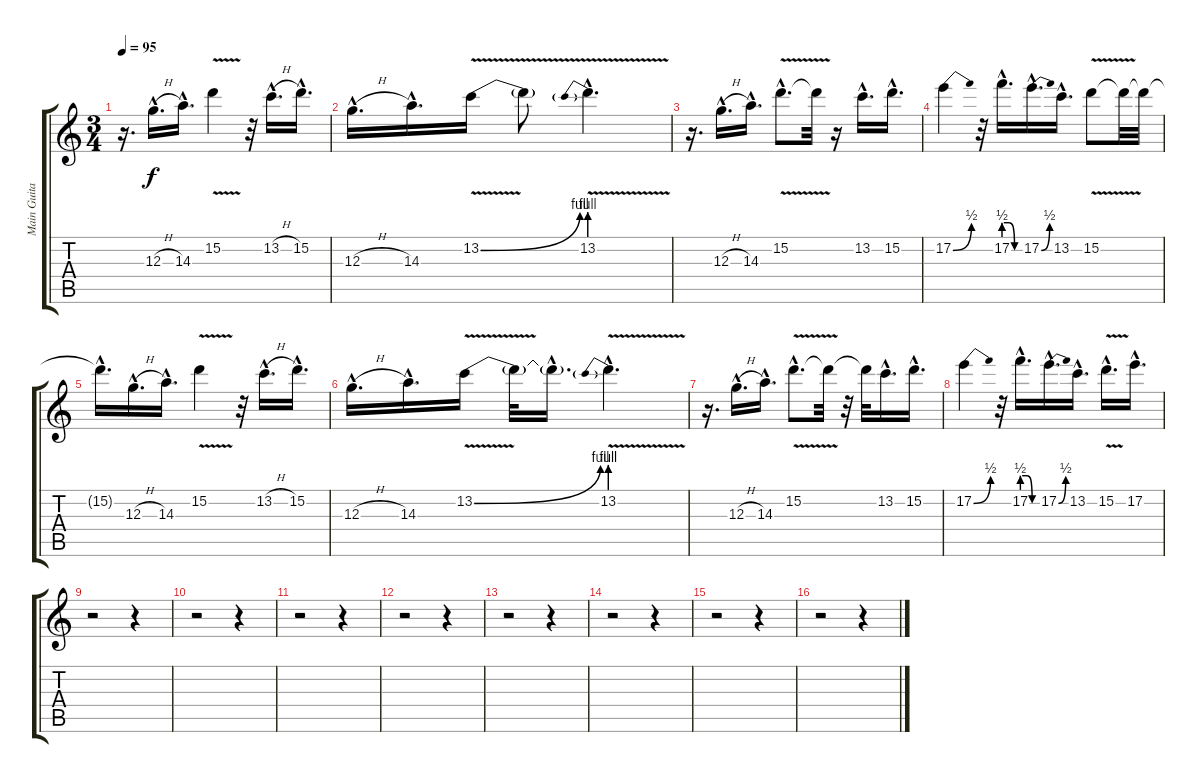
\track ("Main Guitar" "Main Guita") {instrument overdrivenguitar}
\staff {score tabs}
\tuning (E4 B3 G3 D3 A2 E2) {hide}
\ts (3 4)
\tempo 95
\clef g2
\ks c
r.16{d dy f} 12.3{h hac}.16{d} 14.3{hac}.16{d} 15.2{v}.4 r.32 13.2{h hac}.16{d} 15.2{hac}.16{d} |
12.3{h hac}.16{d} 14.3{hac}.16{d} 13.2{be (bend 0 0 60 4) v}.16 13.2{t}.8 13.2{be (prebend 0 4 60 4) v hac}.4{d} |
r.16{d} 12.3{h hac}.16{d} 14.3{hac}.16{d} 15.2{v hac}.8{d} 15.2{t}.32 r.16 13.2{hac}.16{d} 15.2{hac}.16{d} |
17.2{be (bend 0 0 60 2)}.4 r.32 17.2{be (custom 0 2 20 2 40 0 60 0) hac}.16{d} 17.2{be (bend 0 0 60 2) hac}.16{d} 13.2{hac}.16{d} 15.2{v}.8 15.2{t}.32 15.2{t}.32 |
15.2{hac t}.16{d} 12.3{h hac}.16{d} 14.3{hac}.16{d} 15.2{v}.4 r.32 13.2{h hac}.16{d} 15.2{hac}.16{d} |
12.3{h hac}.16{d} 14.3{hac}.16{d} 13.2{be (bend 0 0 60 4) v}.16 13.2{t}.32 13.2{hac t}.16{d} 13.2{be (prebend 0 4 60 4) v hac}.4{d} |
r.16{d} 12.3{h hac}.16{d} 14.3{hac}.16{d} 15.2{v hac}.8{d} 15.2{t}.32 r.32 15.2{t}.32 13.2{hac}.16{d} 15.2{hac}.16{d} |
17.2{be (bend 0 0 60 2)}.4 r.32 17.2{be (custom 0 2 20 2 40 0 60 0) hac}.16{d} 17.2{be (bend 0 0 60 2) hac}.16{d} 13.2{hac}.16{d} 15.2{v hac}.16{d} 17.2{hac}.16{d} |
r.2 r.4 |
r.2 r.4 |
r.2 r.4 |
r.2 r.4 |
r.2 r.4 |
r.2 r.4 |
r.2 r.4 |
r.2 r.4
